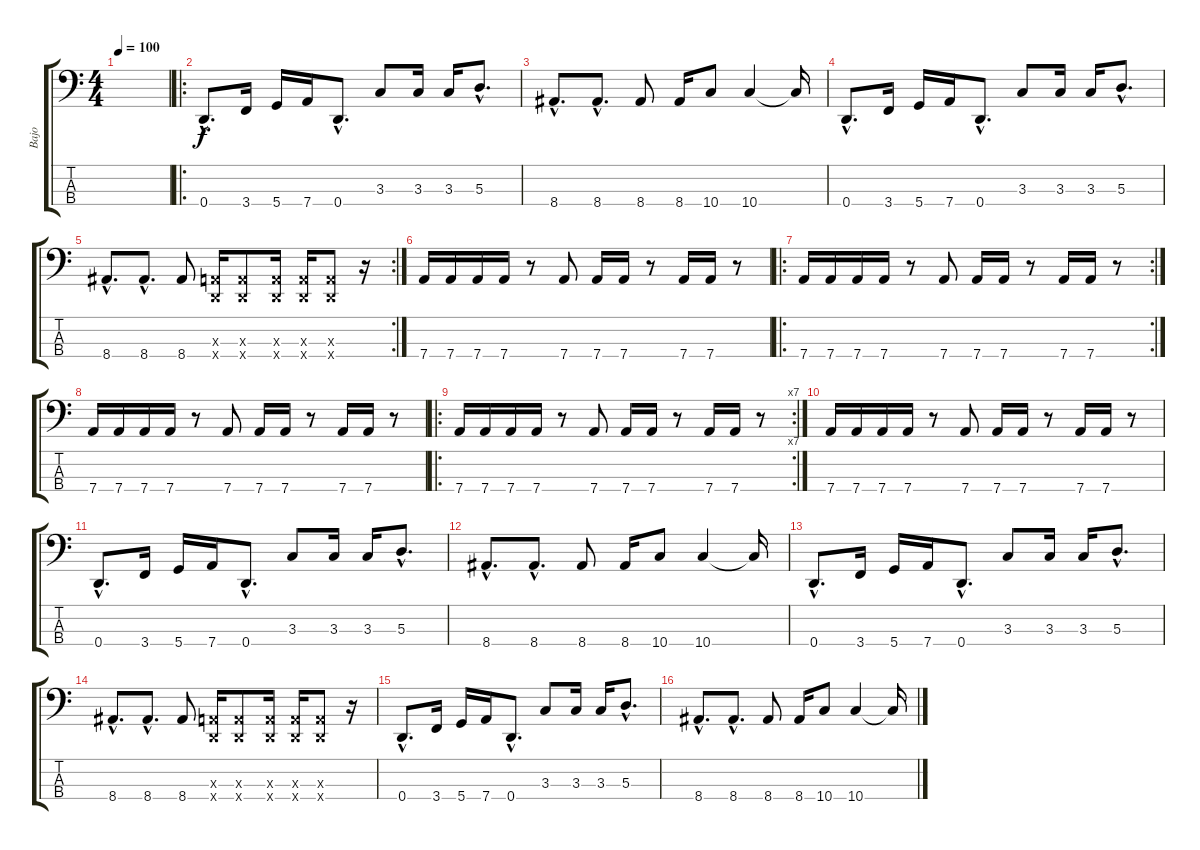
\track ("Bajo" "Bajo") {instrument electricbasspick}
\staff {score tabs}
\tuning (G2 D2 A1 D1) {hide}
\ts (4 4)
\tempo 100
\clef f4
\ks c
|
\ro
0.4{hac}.8{d} 3.4.16 5.4.16 7.4.16 0.4{hac}.8{d} 3.3.8 3.3.16 3.3.16 5.3{hac}.8{d} |
8.4{hac}.8{d} 8.4{hac}.8{d} 8.4.8 8.4.16 10.4.8 10.4.4 10.4{t}.16 |
0.4{hac}.8{d} 3.4.16 5.4.16 7.4.16 0.4{hac}.8{d} 3.3.8 3.3.16 3.3.16 5.3{hac}.8{d} |
\rc 2
8.4{hac}.8{d} 8.4{hac}.8{d} 8.4.8 (0.3{x} 0.4{x}).16 (0.3{x} 0.4{x}).8 (0.3{x} 0.4{x}).16 (0.3{x} 0.4{x}).16 (0.3{x} 0.4{x}).8 r.16 |
7.4.16 7.4.16 7.4.16 7.4.16 r.8 7.4.8 7.4.16 7.4.16 r.8 7.4.16 7.4.16 r.8 |
\ro
\rc 2
7.4.16 7.4.16 7.4.16 7.4.16 r.8 7.4.8 7.4.16 7.4.16 r.8 7.4.16 7.4.16 r.8 |
7.4.16 7.4.16 7.4.16 7.4.16 r.8 7.4.8 7.4.16 7.4.16 r.8 7.4.16 7.4.16 r.8 |
\ro
\rc 7
7.4.16 7.4.16 7.4.16 7.4.16 r.8 7.4.8 7.4.16 7.4.16 r.8 7.4.16 7.4.16 r.8 |
7.4.16 7.4.16 7.4.16 7.4.16 r.8 7.4.8 7.4.16 7.4.16 r.8 7.4.16 7.4.16 r.8 |
0.4{hac}.8{d} 3.4.16 5.4.16 7.4.16 0.4{hac}.8{d} 3.3.8 3.3.16 3.3.16 5.3{hac}.8{d} |
8.4{hac}.8{d} 8.4{hac}.8{d} 8.4.8 8.4.16 10.4.8 10.4.4 10.4{t}.16 |
0.4{hac}.8{d} 3.4.16 5.4.16 7.4.16 0.4{hac}.8{d} 3.3.8 3.3.16 3.3.16 5.3{hac}.8{d} |
8.4{hac}.8{d} 8.4{hac}.8{d} 8.4.8 (0.3{x} 0.4{x}).16 (0.3{x} 0.4{x}).8 (0.3{x} 0.4{x}).16 (0.3{x} 0.4{x}).16 (0.3{x} 0.4{x}).8 r.16 |
0.4{hac}.8{d} 3.4.16 5.4.16 7.4.16 0.4{hac}.8{d} 3.3.8 3.3.16 3.3.16 5.3{hac}.8{d} |
8.4{hac}.8{d} 8.4{hac}.8{d} 8.4.8 8.4.16 10.4.8 10.4.4 10.4{t}.16
